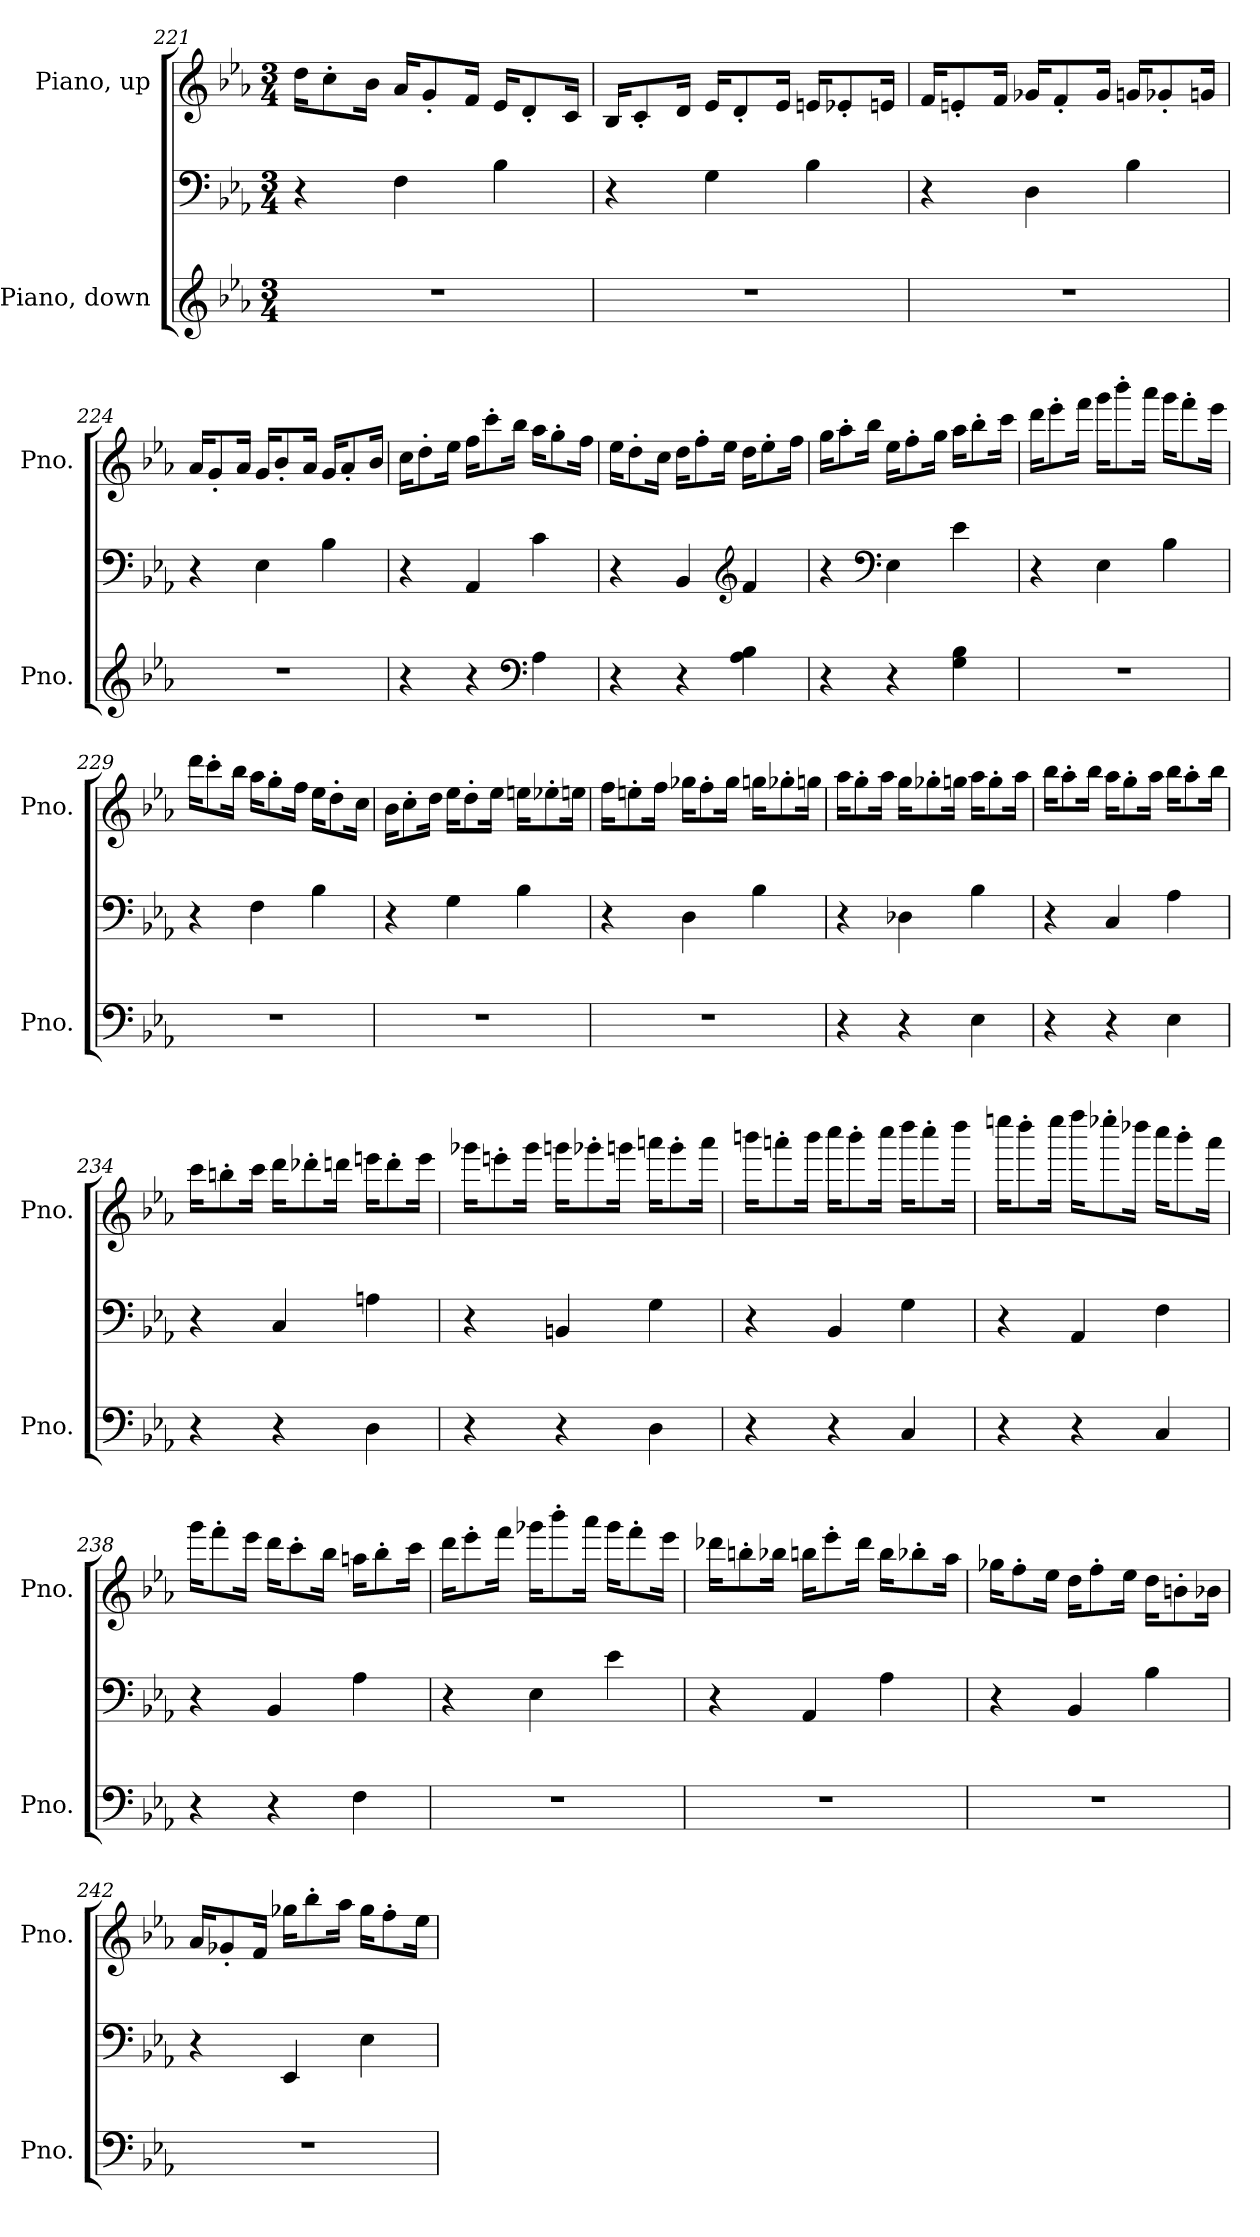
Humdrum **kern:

**kern	**kern	**kern
*part2	*part2	*part1
*staff3	*staff2	*staff1
*I"Piano, down	*	*I"Piano, up
*I'Pno.	*	*I'Pno.
*clefG2	*clefF4	*clefG2
*k[b-e-a-]	*k[b-e-a-]	*k[b-e-a-]
*M3/4	*M3/4	*M3/4
=221	=221	=221
2.r	4r	16dd\KL
.	.	8cc'\
.	.	16b-\Jk
.	4F\	16a-/KL
.	.	8g'/
.	.	16f/Jk
.	4B-\	16e-/KL
.	.	8d'/
.	.	16c/Jk
=222	=222	=222
2.r	4r	16B-/KL
.	.	8c'/
.	.	16d/Jk
.	4G\	16e-/KL
.	.	8d'/
.	.	16e-/Jk
.	4B-\	16en/KL
.	.	8e-X'/
.	.	16en/Jk
!!LO:LB:g=z
=223	=223	=223
2.r	4r	16f/KL
.	.	8en'/
.	.	16f/Jk
.	4D\	16g-X/KL
.	.	8f'/
.	.	16g-/Jk
.	4B-\	16gn/KL
.	.	8g-X'/
.	.	16gn/Jk
=224	=224	=224
2.r	4r	16a-/KL
.	.	8g'/
.	.	16a-/Jk
.	4E-\	16g/KL
.	.	8b-'/
.	.	16a-/Jk
.	4B-\	16g/KL
.	.	8a-'/
.	.	16b-/Jk
=225	=225	=225
4r	4r	16cc\KL
.	.	8dd'\
.	.	16ee-\Jk
4r	4AA-/	16ff\KL
.	.	8ccc'\
.	.	16bb-\Jk
*clefF4	*	*
4A-\	4c\	16aa-\KL
.	.	8gg'\
.	.	16ff\Jk
!!LO:LB:g=z
=226	=226	=226
4r	4r	16ee-\KL
.	.	8dd'\
.	.	16cc\Jk
4r	4BB-/	16dd\KL
.	.	8ff'\
.	.	16ee-\Jk
*	*clefG2	*
4A-\ 4B-\	4f/	16dd\KL
.	.	8ee-'\
.	.	16ff\Jk
=227	=227	=227
4r	4r	16gg\KL
.	.	8aa-'\
.	.	16bb-\Jk
*	*clefF4	*
4r	4E-\	16ee-\KL
.	.	8ff'\
.	.	16gg\Jk
4G\ 4B-\	4e-\	16aa-\KL
.	.	8bb-'\
.	.	16ccc\Jk
=228	=228	=228
2.r	4r	16ddd\KL
.	.	8eee-'\
.	.	16fff\Jk
.	4E-\	16ggg\KL
.	.	8bbb-'\
.	.	16aaa-\Jk
.	4B-\	16ggg\KL
.	.	8fff'\
.	.	16eee-\Jk
!!LO:LB:g=z
=229	=229	=229
2.r	4r	16ddd\KL
.	.	8ccc'\
.	.	16bb-\Jk
.	4F\	16aa-\KL
.	.	8gg'\
.	.	16ff\Jk
.	4B-\	16ee-\KL
.	.	8dd'\
.	.	16cc\Jk
=230	=230	=230
2.r	4r	16b-\KL
.	.	8cc'\
.	.	16dd\Jk
.	4G\	16ee-\KL
.	.	8dd'\
.	.	16ee-\Jk
.	4B-\	16een\KL
.	.	8ee-X'\
.	.	16een\Jk
=231	=231	=231
2.r	4r	16ff\KL
.	.	8een'\
.	.	16ff\Jk
.	4D\	16gg-X\KL
.	.	8ff'\
.	.	16gg-\Jk
.	4B-\	16ggn\KL
.	.	8gg-X'\
.	.	16ggn\Jk
!!LO:PB:g=z
=232	=232	=232
4r	4r	16aa-\KL
.	.	8gg'\
.	.	16aa-\Jk
4r	4D-X\	16gg\KL
.	.	8gg-X'\
.	.	16ggn\Jk
4E-\	4B-\	16aa-\KL
.	.	8gg'\
.	.	16aa-\Jk
=233	=233	=233
4r	4r	16bb-\KL
.	.	8aa-'\
.	.	16bb-\Jk
4r	4C/	16aa-\KL
.	.	8gg'\
.	.	16aa-\Jk
4E-\	4A-\	16bb-\KL
.	.	8aa-'\
.	.	16bb-\Jk
=234	=234	=234
4r	4r	16ccc\KL
.	.	8bbn'\
.	.	16ccc\Jk
4r	4C/	16ddd\KL
.	.	8ddd-X'\
.	.	16dddn\Jk
4D\	4An\	16eeen\KL
.	.	8ddd'\
.	.	16eee\Jk
!!LO:LB:g=z
=235	=235	=235
4r	4r	16ggg-X\KL
.	.	8eeen'\
.	.	16ggg-\Jk
4r	4BBn/	16gggn\KL
.	.	8ggg-X'\
.	.	16gggn\Jk
4D\	4G\	16aaan\KL
.	.	8ggg'\
.	.	16aaa\Jk
=236	=236	=236
4r	4r	16bbbn\KL
.	.	8aaan'\
.	.	16bbb\Jk
4r	4BB-/	16cccc\KL
.	.	8bbb'\
.	.	16cccc\Jk
4C/	4G\	16dddd\KL
.	.	8cccc'\
.	.	16dddd\Jk
=237	=237	=237
4r	4r	16eeeen\KL
.	.	8dddd'\
.	.	16eeee\Jk
4r	4AA-/	16ffff\KL
.	.	8eeee-X'\
.	.	16dddd-X\Jk
4C/	4F\	16cccc\KL
.	.	8bbb-'\
.	.	16aaa-\Jk
!!LO:LB:g=z
=238	=238	=238
4r	4r	16ggg\KL
.	.	8fff'\
.	.	16eee-\Jk
4r	4BB-/	16ddd\KL
.	.	8ccc'\
.	.	16bb-\Jk
4F\	4A-\	16aan\KL
.	.	8bb-'\
.	.	16ccc\Jk
=239	=239	=239
2.r	4r	16ddd\KL
.	.	8eee-'\
.	.	16fff\Jk
.	4E-\	16ggg-X\KL
.	.	8bbb-'\
.	.	16aaa-\Jk
.	4e-\	16ggg-\KL
.	.	8fff'\
.	.	16eee-\Jk
=240	=240	=240
2.r	4r	16ddd-X\KL
.	.	8bbn'\
.	.	16bb-X\Jk
.	4AA-/	16bbn\KL
.	.	8eee-'\
.	.	16ddd-\Jk
.	4A-\	16bb\KL
.	.	8bb-X'\
.	.	16aa-\Jk
!!LO:LB:g=z
=241	=241	=241
2.r	4r	16gg-X\KL
.	.	8ff'\
.	.	16ee-\Jk
.	4BB-/	16dd\KL
.	.	8ff'\
.	.	16ee-\Jk
.	4B-\	16dd\KL
.	.	8bn'\
.	.	16b-X\Jk
=242	=242	=242
2.r	4r	16a-/KL
.	.	8g-X'/
.	.	16f/Jk
.	4EE-/	16gg-X\KL
.	.	8bb-'\
.	.	16aa-\Jk
.	4E-\	16gg-\KL
.	.	8ff'\
.	.	16ee-\Jk
=	=	=
*-	*-	*-
